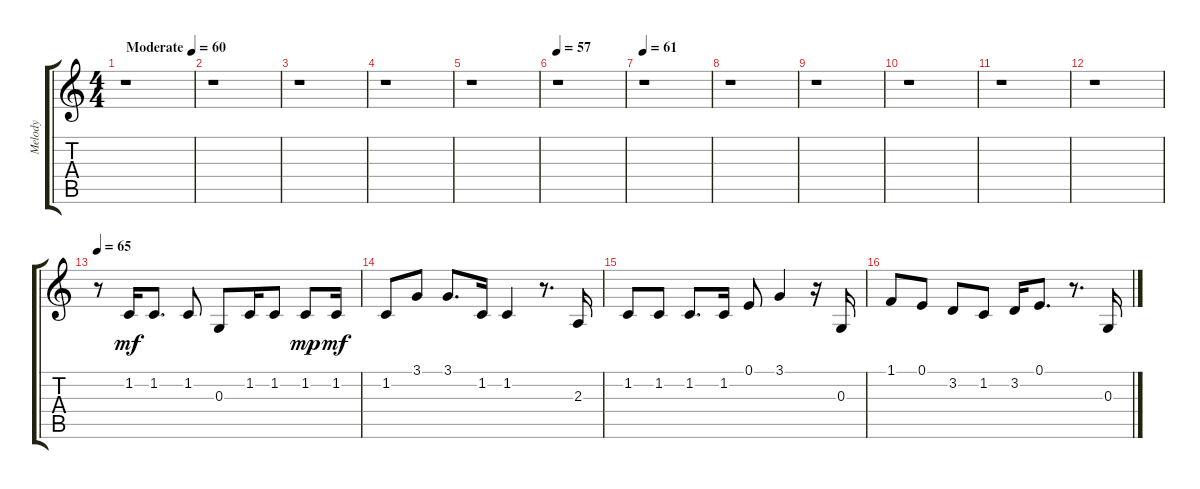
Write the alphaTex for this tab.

\track ("Melody" "Melody") {instrument flute}
\staff {score tabs}
\tuning (E4 B3 G3 D3 A2 E2) {hide}
\ts (4 4)
\tempo (60 "Moderate")
\clef g2
\ks c
r.1{dy mf instrument flute} |
r.1 |
r.1 |
r.1 |
r.1 |
\tempo 57
r.1 |
\tempo 61
r.1 |
r.1 |
r.1 |
r.1 |
r.1 |
r.1 |
\tempo 65
r.8 1.2.16 1.2.8{d} 1.2.8 0.3.8 1.2.16 1.2.8 1.2.8{dy mp} 1.2.16{dy mf} |
1.2.8 3.1.8 3.1.8{d} 1.2.16 1.2.4 r.8{d} 2.3.16 |
1.2.8 1.2.8 1.2.8{d} 1.2.16 0.1.8 3.1.4 r.16 0.3.16 |
1.1.8 0.1.8 3.2.8 1.2.8 3.2.16 0.1.8{d} r.8{d} 0.3.16
